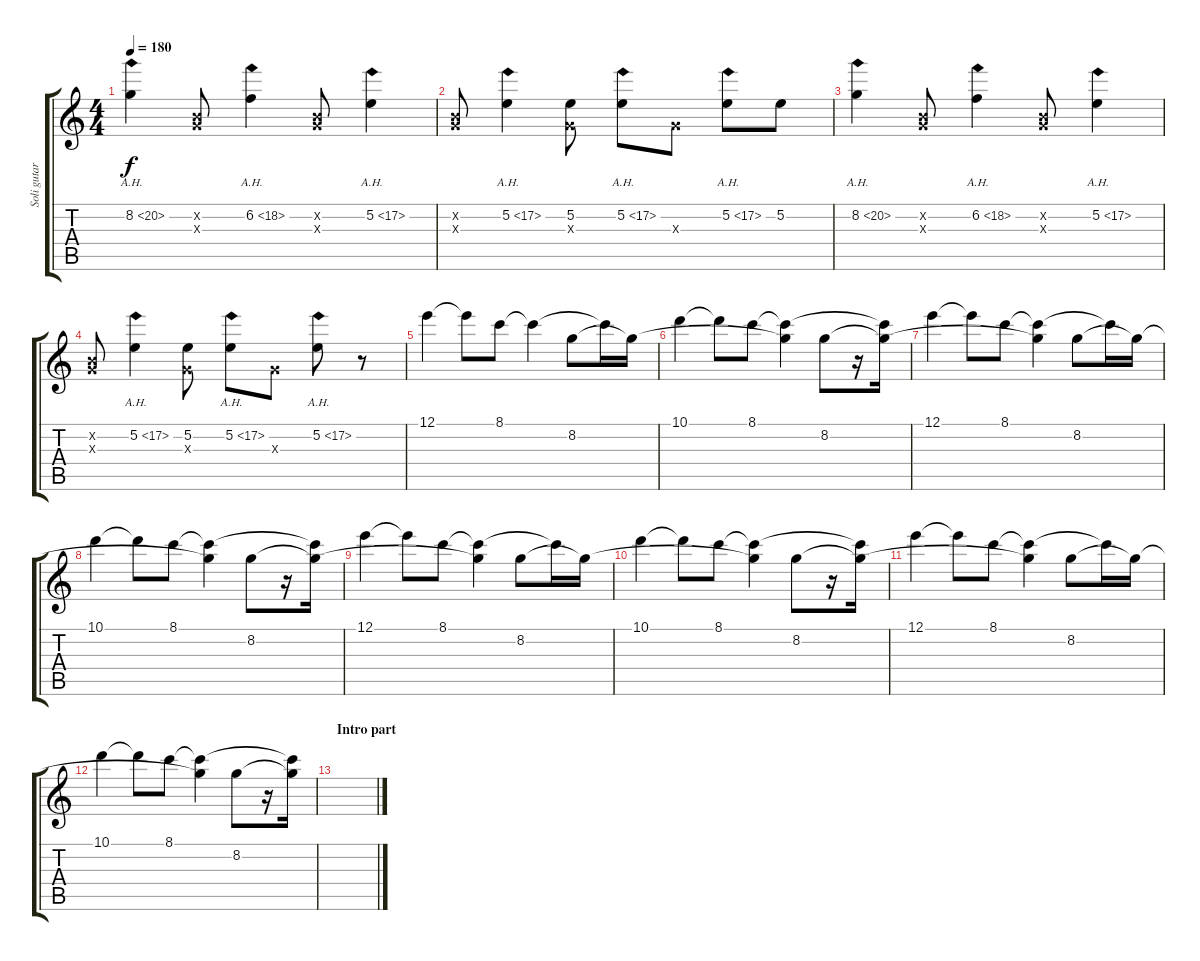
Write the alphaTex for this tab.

\track ("Soli gutarr" "Soli gutar") {instrument electricguitarclean}
\staff {score tabs}
\tuning (E4 B3 G3 D3 A2 E2) {hide}
\ts (4 4)
\tempo 180
\clef g2
\ks c
8.2{ah 12}.4{dy f} (0.2{x} 0.3{x}).8 6.2{ah 12}.4 (0.2{x} 0.3{x}).8 5.2{ah 12}.4 |
(0.2{x} 0.3{x}).8 5.2{ah 12}.4 (5.2 0.3{x}).8 5.2{ah 12}.8 0.3{x}.8 5.2{ah 12}.8 5.2.8 |
8.2{ah 12}.4 (0.2{x} 0.3{x}).8 6.2{ah 12}.4 (0.2{x} 0.3{x}).8 5.2{ah 12}.4 |
(0.2{x} 0.3{x}).8 5.2{ah 12}.4 (5.2 0.3{x}).8 5.2{ah 12}.8 0.3{x}.8 5.2{ah 12}.8 r.8 |
12.1.4 12.1{t}.8 8.1.8 8.1{t}.4 8.2.8 8.1{t}.16 8.2{t}.16 |
10.1.4 10.1{t}.8 8.1.8 (8.1{t} 8.2{t}).4 8.2.8 r.16 (8.1{t} 8.2{t}).16 |
12.1.4 12.1{t}.8 8.1.8 (8.1{t} 8.2{t}).4 8.2.8 8.1{t}.16 8.2{t}.16 |
10.1.4 10.1{t}.8 8.1.8 (8.1{t} 8.2{t}).4 8.2.8 r.16 (8.1{t} 8.2{t}).16 |
12.1.4 12.1{t}.8 8.1.8 (8.1{t} 8.2{t}).4 8.2.8 8.1{t}.16 8.2{t}.16 |
10.1.4 10.1{t}.8 8.1.8 (8.1{t} 8.2{t}).4 8.2.8 r.16 (8.1{t} 8.2{t}).16 |
12.1.4 12.1{t}.8 8.1.8 (8.1{t} 8.2{t}).4 8.2.8 8.1{t}.16 8.2{t}.16 |
10.1.4 10.1{t}.8 8.1.8 (8.1{t} 8.2{t}).4 8.2.8 r.16 (8.1{t} 8.2{t}).16 |
\section ("" "Intro part")
